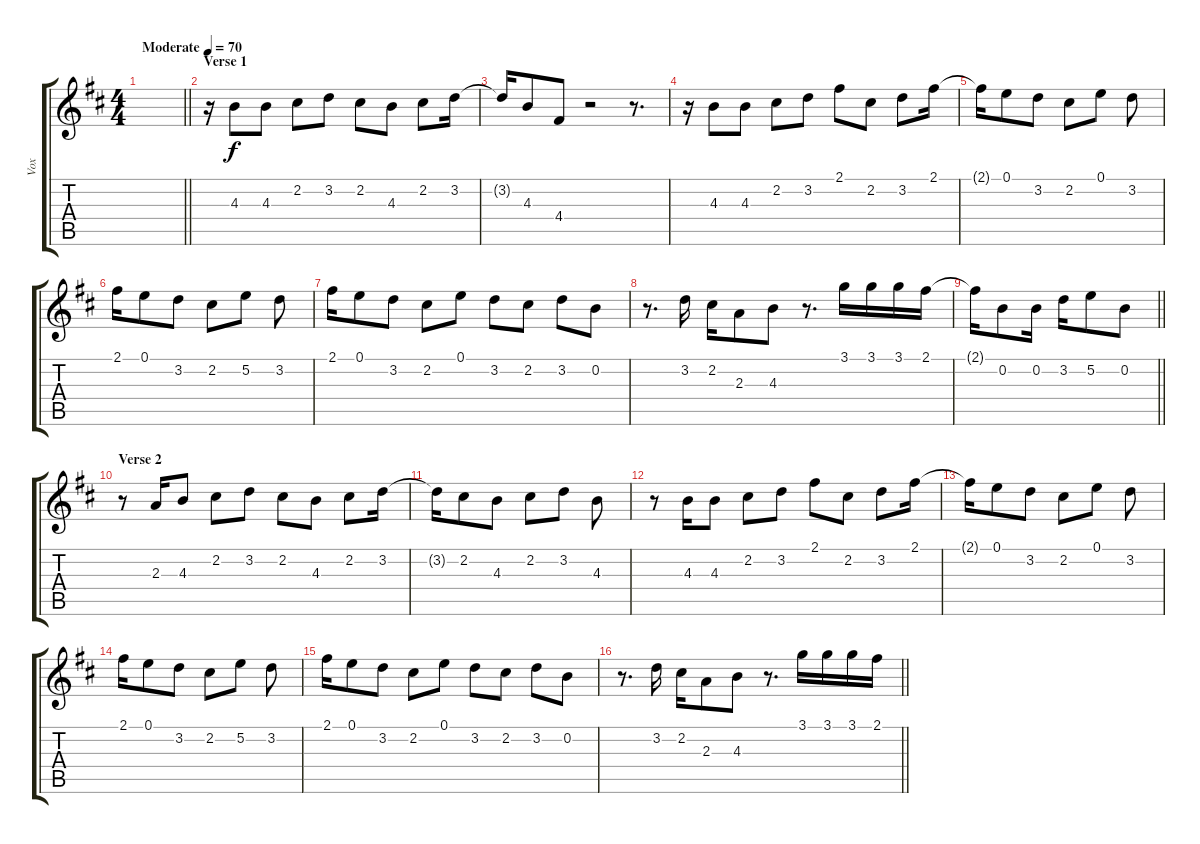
\track ("Vox" "Vox") {instrument acousticguitarnylon}
\staff {score tabs}
\tuning (E4 B3 G3 D3 A2 E2) {hide}
\ts (4 4)
\tempo (70 "Moderate")
\clef g2
\barLineRight lightlight
\ks bminor
|
\section ("" "Verse 1")
r.16 4.3.8 4.3.8 2.2.8 3.2.8 2.2.8 4.3.8 2.2.8 3.2.16 |
3.2{t}.16 4.3.8 4.4.8 r.2 r.8{d} |
r.16 4.3.8 4.3.8 2.2.8 3.2.8 2.1.8 2.2.8 3.2.8 2.1.16 |
2.1{t}.16 0.1.8 3.2.8 2.2.8 0.1.8 3.2.8 |
2.1.16 0.1.8 3.2.8 2.2.8 5.2.8 3.2.8 |
2.1.16 0.1.8 3.2.8 2.2.8 0.1.8 3.2.8 2.2.8 3.2.8 0.2.8 |
r.8{d} 3.2.16 2.2.16 2.3.8 4.3.8 r.8{d} 3.1.16 3.1.16 3.1.16 2.1.16 |
\barLineRight lightlight
2.1{t}.16 0.2.8 0.2.16 3.2.16 5.2.8 0.2.8 |
\section ("" "Verse 2")
r.8 2.3.16 4.3.8 2.2.8 3.2.8 2.2.8 4.3.8 2.2.8 3.2.16 |
3.2{t}.16 2.2.8 4.3.8 2.2.8 3.2.8 4.3.8 |
r.8 4.3.16 4.3.8 2.2.8 3.2.8 2.1.8 2.2.8 3.2.8 2.1.16 |
2.1{t}.16 0.1.8 3.2.8 2.2.8 0.1.8 3.2.8 |
2.1.16 0.1.8 3.2.8 2.2.8 5.2.8 3.2.8 |
2.1.16 0.1.8 3.2.8 2.2.8 0.1.8 3.2.8 2.2.8 3.2.8 0.2.8 |
\barLineRight lightlight
r.8{d} 3.2.16 2.2.16 2.3.8 4.3.8 r.8{d} 3.1.16 3.1.16 3.1.16 2.1.16
